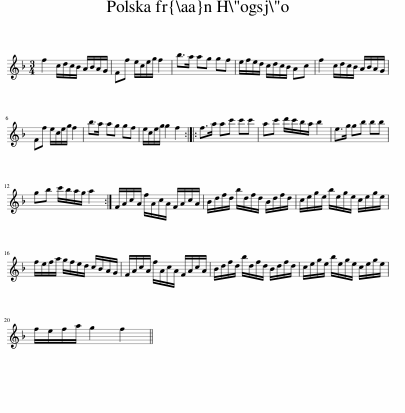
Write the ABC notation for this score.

X:1
L:1/8
M:3/4
I:linebreak $
K:F
V:1 treble
V:1
 f2 c/d/c/B/ A/B/A/G/ | Ff e/c/e/g/ f2 | b>a ag gf | e/f/e/d/ c/d/c/B/ Ac | f2 c/d/c/B/ A/B/A/G/ |$ %5
 Ff e/c/e/g/ f2 | b>a ag gf | e/c/e/g/ g2 f2 :: f>a ac' c'c' | ac' d'/c'/b/a/ b2 | %10
 e>g gb bb |$ gb c'/b/a/g/ a2 :| F/A/c/A/ f/A/c/A/ F/A/c/A/ | B/d/f/d/ b/d/f/d/ B/d/f/d/ | c/e/g/e/ b/e/g/e/ c/e/g/e/ |$ %15
 f/e/f/a/ g/f/e/d/ c/B/A/G/ | F/A/c/A/ f/A/c/A/ F/A/c/A/ | B/d/f/d/ b/d/f/d/ B/d/f/d/ | c/e/g/e/ b/e/g/e/ c/e/g/e/ |$ f/e/f/a/ g2 f2 || %20
